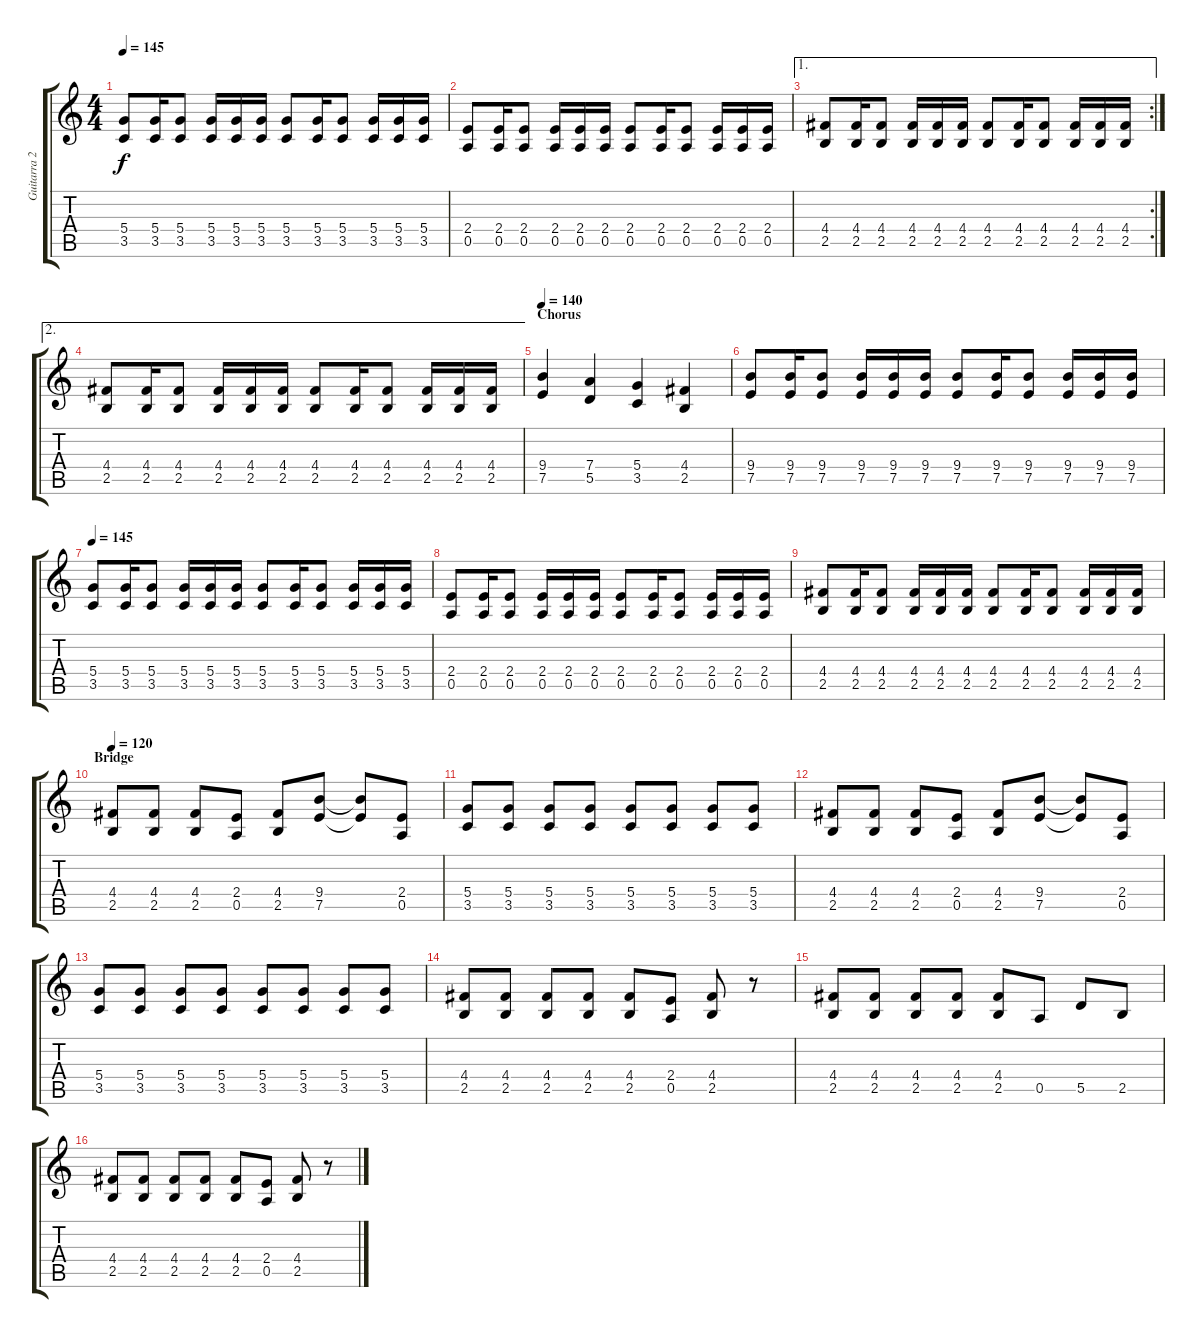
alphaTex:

\track ("Guitarra 2" "Guitarra 2") {instrument distortionguitar}
\staff {score tabs}
\tuning (E4 B3 G3 D3 A2 E2) {hide}
\ts (4 4)
\tempo 145
\clef g2
\ks c
(5.4 3.5).8{dy f} (5.4 3.5).16 (5.4 3.5).8 (5.4 3.5).16 (5.4 3.5).16 (5.4 3.5).16 (5.4 3.5).8 (5.4 3.5).16 (5.4 3.5).8 (5.4 3.5).16 (5.4 3.5).16 (5.4 3.5).16 |
(2.4 0.5).8 (2.4 0.5).16 (2.4 0.5).8 (2.4 0.5).16 (2.4 0.5).16 (2.4 0.5).16 (2.4 0.5).8 (2.4 0.5).16 (2.4 0.5).8 (2.4 0.5).16 (2.4 0.5).16 (2.4 0.5).16 |
\ae 1
\rc 2
(4.4 2.5).8 (4.4 2.5).16 (4.4 2.5).8 (4.4 2.5).16 (4.4 2.5).16 (4.4 2.5).16 (4.4 2.5).8 (4.4 2.5).16 (4.4 2.5).8 (4.4 2.5).16 (4.4 2.5).16 (4.4 2.5).16 |
\ae 2
(4.4 2.5).8 (4.4 2.5).16 (4.4 2.5).8 (4.4 2.5).16 (4.4 2.5).16 (4.4 2.5).16 (4.4 2.5).8 (4.4 2.5).16 (4.4 2.5).8 (4.4 2.5).16 (4.4 2.5).16 (4.4 2.5).16 |
\section ("" "Chorus")
\tempo 140
(9.4 7.5).4 (7.4 5.5).4 (5.4 3.5).4 (4.4 2.5).4 |
(9.4 7.5).8 (9.4 7.5).16 (9.4 7.5).8 (9.4 7.5).16 (9.4 7.5).16 (9.4 7.5).16 (9.4 7.5).8 (9.4 7.5).16 (9.4 7.5).8 (9.4 7.5).16 (9.4 7.5).16 (9.4 7.5).16 |
\tempo 145
(5.4 3.5).8 (5.4 3.5).16 (5.4 3.5).8 (5.4 3.5).16 (5.4 3.5).16 (5.4 3.5).16 (5.4 3.5).8 (5.4 3.5).16 (5.4 3.5).8 (5.4 3.5).16 (5.4 3.5).16 (5.4 3.5).16 |
(2.4 0.5).8 (2.4 0.5).16 (2.4 0.5).8 (2.4 0.5).16 (2.4 0.5).16 (2.4 0.5).16 (2.4 0.5).8 (2.4 0.5).16 (2.4 0.5).8 (2.4 0.5).16 (2.4 0.5).16 (2.4 0.5).16 |
(4.4 2.5).8 (4.4 2.5).16 (4.4 2.5).8 (4.4 2.5).16 (4.4 2.5).16 (4.4 2.5).16 (4.4 2.5).8 (4.4 2.5).16 (4.4 2.5).8 (4.4 2.5).16 (4.4 2.5).16 (4.4 2.5).16 |
\section ("" "Bridge")
\tempo 120
(4.4 2.5).8 (4.4 2.5).8 (4.4 2.5).8 (2.4 0.5).8 (4.4 2.5).8 (9.4 7.5).8 (9.4{t} 7.5{t}).8 (2.4 0.5).8 |
(5.4 3.5).8 (5.4 3.5).8 (5.4 3.5).8 (5.4 3.5).8 (5.4 3.5).8 (5.4 3.5).8 (5.4 3.5).8 (5.4 3.5).8 |
(4.4 2.5).8 (4.4 2.5).8 (4.4 2.5).8 (2.4 0.5).8 (4.4 2.5).8 (9.4 7.5).8 (9.4{t} 7.5{t}).8 (2.4 0.5).8 |
(5.4 3.5).8 (5.4 3.5).8 (5.4 3.5).8 (5.4 3.5).8 (5.4 3.5).8 (5.4 3.5).8 (5.4 3.5).8 (5.4 3.5).8 |
(4.4 2.5).8 (4.4 2.5).8 (4.4 2.5).8 (4.4 2.5).8 (4.4 2.5).8 (2.4 0.5).8 (4.4 2.5).8 r.8 |
(4.4 2.5).8 (4.4 2.5).8 (4.4 2.5).8 (4.4 2.5).8 (4.4 2.5).8 0.5.8 5.5.8 2.5.8 |
(4.4 2.5).8 (4.4 2.5).8 (4.4 2.5).8 (4.4 2.5).8 (4.4 2.5).8 (2.4 0.5).8 (4.4 2.5).8 r.8
